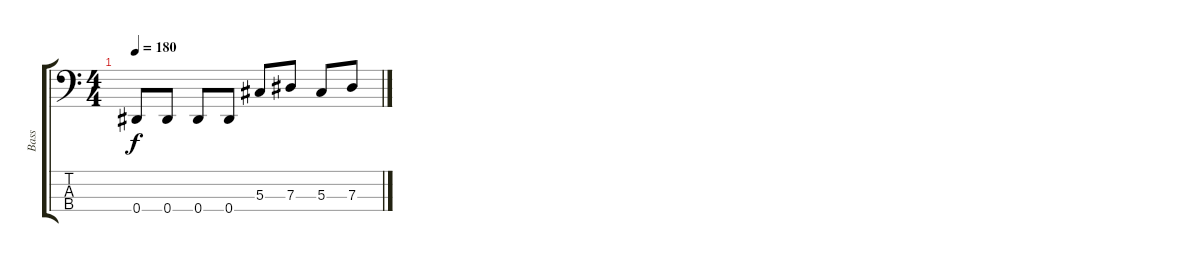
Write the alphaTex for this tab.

\track ("Bass" "Bass") {instrument distortionguitar}
\staff {score tabs}
\tuning (Gb2 Db2 Ab1 Eb1) {hide}
\ts (4 4)
\tempo 180
\clef f4
\ks c
0.4.8{dy f} 0.4.8 0.4.8 0.4.8 5.3.8 7.3.8 5.3.8 7.3.8
